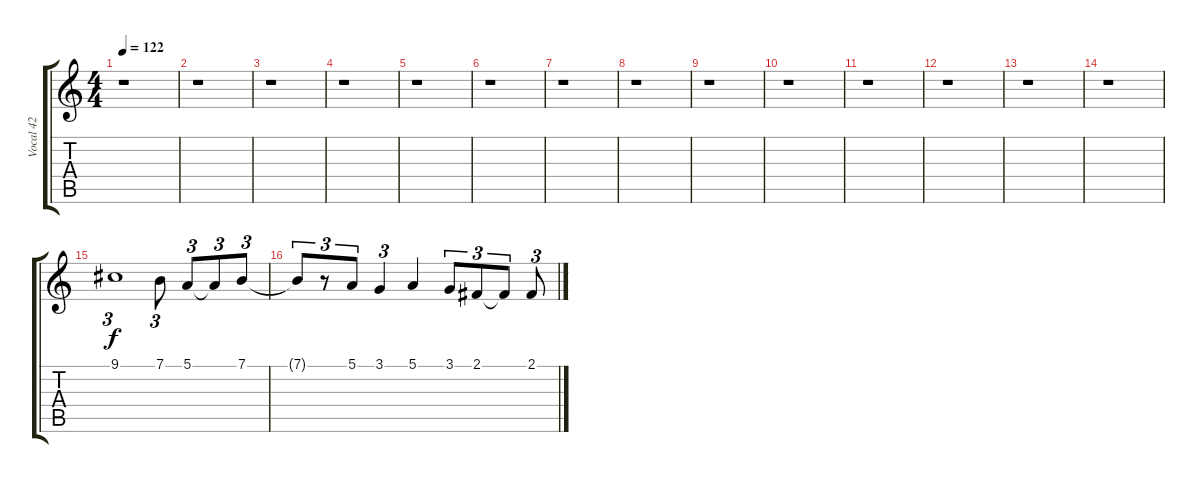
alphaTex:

\track ("Vocal 42" "Vocal 42") {instrument lead2sawtooth}
\staff {score tabs}
\tuning (E4 B3 G3 D3 A2 E2) {hide}
\ts (4 4)
\tempo 122
\clef g2
\ks c
r.1{dy f} |
r.1 |
r.1 |
r.1 |
r.1 |
r.1 |
r.1 |
r.1 |
r.1 |
r.1 |
r.1 |
r.1 |
r.1 |
r.1 |
9.1.1{tu (3 2)} 7.1.8{tu (3 2)} 5.1.8{tu (3 2)} 5.1{t}.8{tu (3 2)} 7.1.8{tu (3 2)} |
7.1{t}.8{tu (3 2)} r.8{tu (3 2)} 5.1.8{tu (3 2)} 3.1.4{tu (3 2)} 5.1.4 3.1.8{tu (3 2)} 2.1.8{tu (3 2)} 2.1{t}.8{tu (3 2)} 2.1.8{tu (3 2)}
